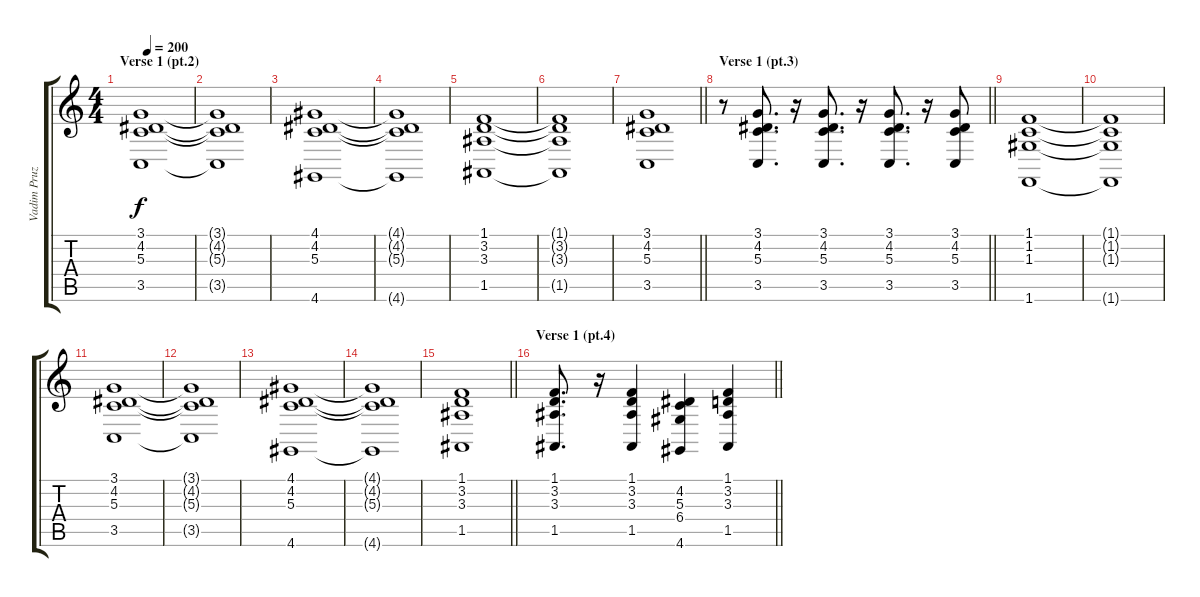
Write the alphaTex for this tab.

\track ("Vadim Pruzhanov (Ensemble)" "Vadim Pruz") {instrument stringensemble1}
\staff {score tabs}
\tuning (E4 B3 G3 D3 A2 E2) {hide}
\ts (4 4)
\section ("" "Verse 1 (pt.2)")
\tempo 200
\clef g2
\ks aminor
(3.1 4.2 5.3 3.5).1{dy f} |
(3.1{t} 4.2{t} 5.3{t} 3.5{t}).1 |
(4.1 4.2 5.3 4.6).1 |
(4.1{t} 4.2{t} 5.3{t} 4.6{t}).1 |
(1.1 3.2 3.3 1.5).1 |
(1.1{t} 3.2{t} 3.3{t} 1.5{t}).1 |
\barLineRight lightlight
(3.1 4.2 5.3 3.5).1 |
\section ("" "Verse 1 (pt.3)")
\barLineRight lightlight
r.8 (3.1 4.2 5.3 3.5).8{d} r.16 (3.1 4.2 5.3 3.5).8{d} r.16 (3.1 4.2 5.3 3.5).8{d} r.16 (3.1 4.2 5.3 3.5).8 |
(1.1 1.2 1.3 1.6).1 |
(1.1{t} 1.2{t} 1.3{t} 1.6{t}).1 |
(3.1 4.2 5.3 3.5).1 |
(3.1{t} 4.2{t} 5.3{t} 3.5{t}).1 |
(4.1 4.2 5.3 4.6).1 |
(4.1{t} 4.2{t} 5.3{t} 4.6{t}).1 |
\barLineRight lightlight
(1.1 3.2 3.3 1.5).1 |
\section ("" "Verse 1 (pt.4)")
\barLineRight lightlight
(1.1 3.2 3.3 1.5).8{d} r.16 (1.1 3.2 3.3 1.5).4 (4.2 5.3 6.4 4.6).4 (1.1 3.2 3.3 1.5).4
